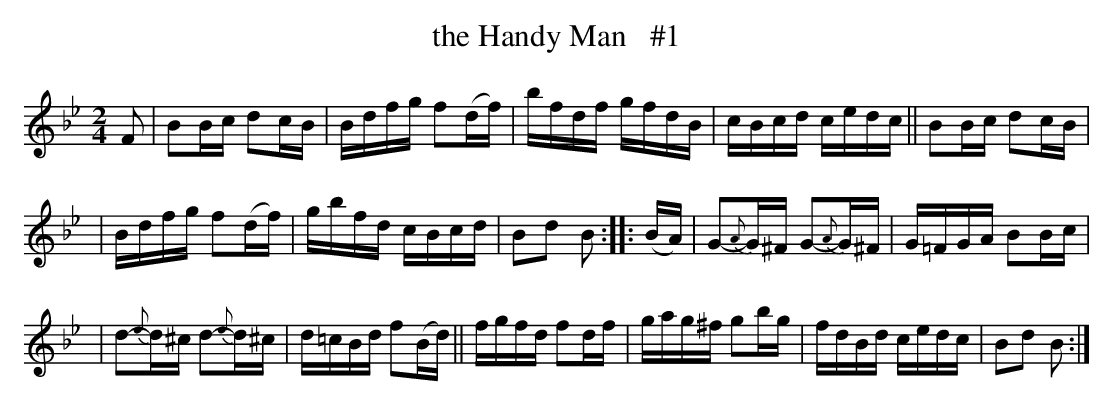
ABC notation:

X:1
T: the Handy Man   #1
M: 2/4
L: 1/16
K: Bb
F2 | B2Bc d2cB | Bdfg f2(df) | bfdf gfdB | cBcd cedc || B2Bc d2cB |
| Bdfg f2(df) | gbfd cBcd | B2d2 B2 :: (BA) | G2{A}-G^F G2{A}-G^F | G=FGA B2Bc |
| d2{e}-d^c d2{e}-d^c | d=cBd f2(Bd) || fgfd f2df | gag^f g2bg | fdBd cedc | B2d2 B2 :|
